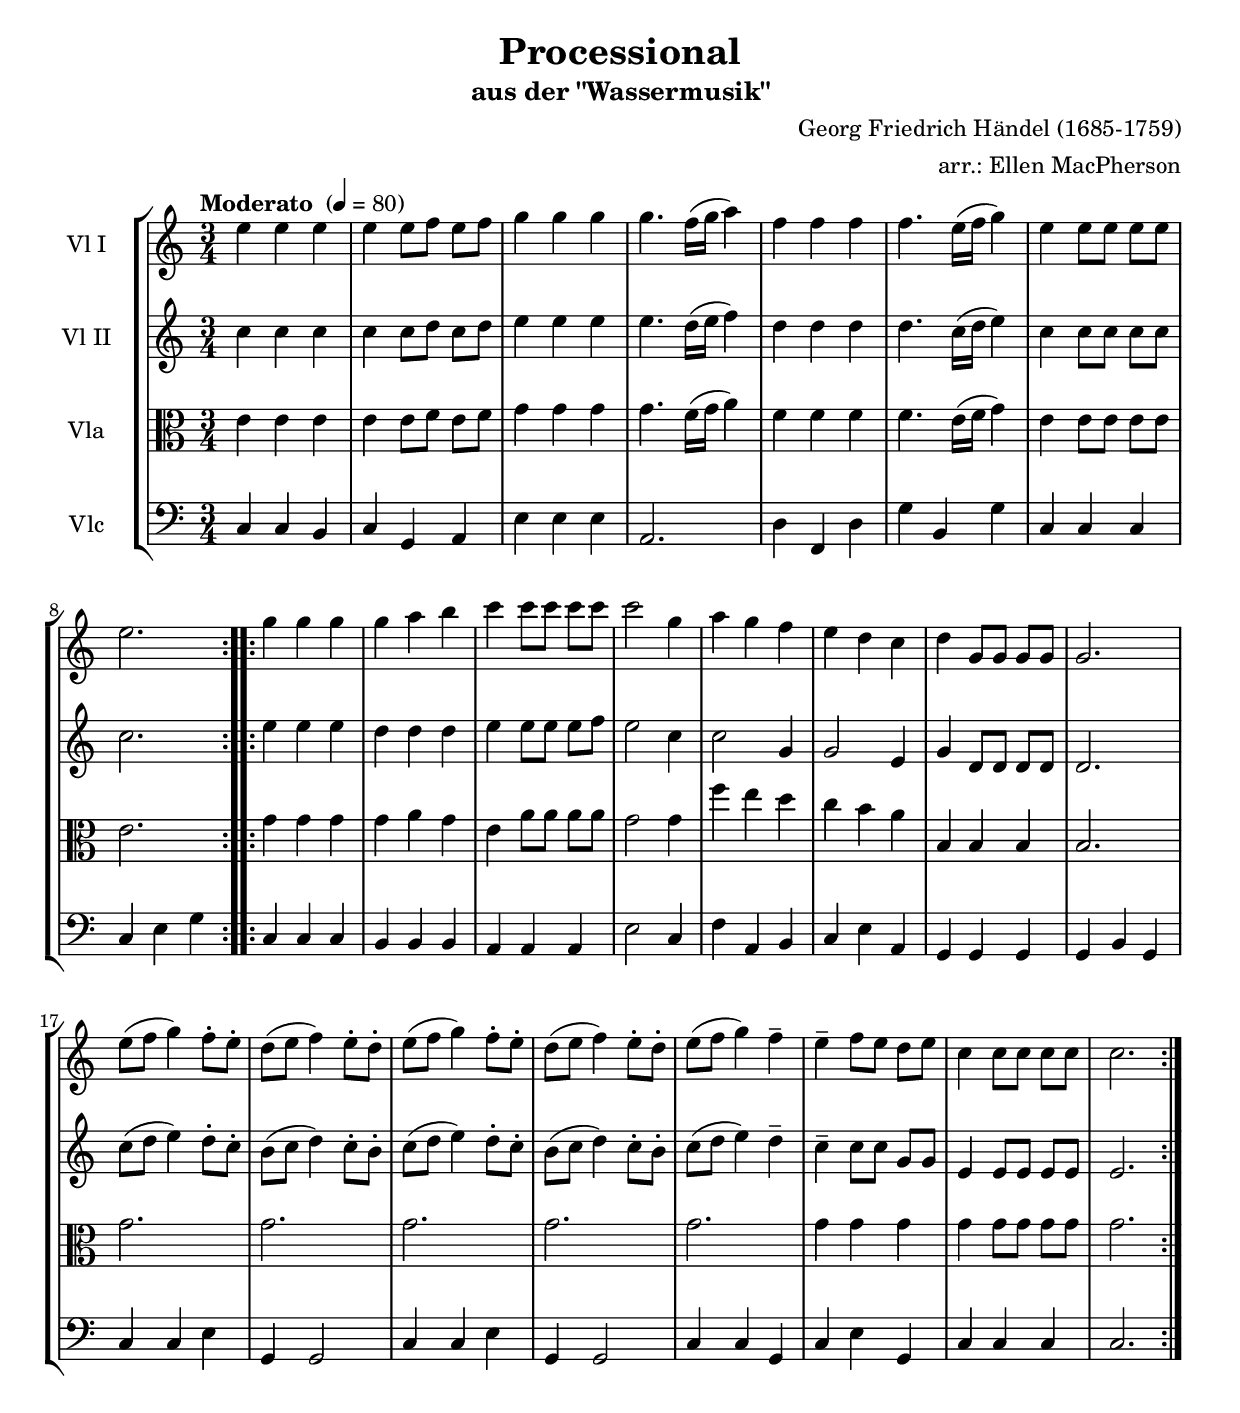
\version "2.14.2"
\include "deutsch.ly"

#(set-global-staff-size 20)

\header {
  title = "Processional"
  subtitle = "aus der \"Wassermusik\""
  composer = "Georg Friedrich Händel (1685-1759)"
  arranger = "arr.: Ellen MacPherson"
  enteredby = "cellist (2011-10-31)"
}

voiceconsts = {
 \key d \major
 \time 3/4
% \numericTimeSignature
 \compressFullBarRests
 \tempo "Moderato " 4=80
}

%minstr = "harpsichord"
mihi = "clarinet"
%minstr = "accordion"
milo = "bassoon"

moral = \markup \italic "molto rall."

va = \relative c'' {
  \voiceconsts
  \clef "treble"

  \repeat volta 2 {
    fis4 fis fis
    fis fis8[ g] fis g
    a4 a a
    a4. g16( a h4)
    g g g
    g4. fis16( g a4)

    fis fis8[ fis] fis fis
    fis2.
  }
  \repeat volta 2 {
    a4 a a
    a h cis
    d d8[ d] d d
    d2 a4

    h a g
    fis e d
    e a,8[ a] a a
    a2.
    fis'8( g a4) g8-. fis-.
    e( fis g4) fis8-. e-.

    fis( g a4) g8-. fis-.
    e( fis g4) fis8-. e-.
    fis( g a4) g--
    fis-- g8[ fis] e fis
    d4 d8[ d] d d
    d2.
  }
}

vb = \relative c'' {
  \voiceconsts
  \clef "treble"

  \repeat volta 2 {
    d4 d d
    d d8[ e] d e
    fis4 fis fis
    fis4. e16( fis g4)
    e e e
    e4. d16( e fis4)
    d d8[ d] d d

    d2.
  }
  \repeat volta 2 {
    fis4 fis fis
    e e e
    fis fis8[ fis] fis g
    fis2 d4
    d2 a4
    a2 fis4

    a e8[ e] e e
    e2.
    d'8( e fis4) e8-. d-.
    cis( d e4) d8-. cis-.
    d8( e fis4) e8-. d-.

    cis( d e4) d8-. cis-.
    d8( e fis4) e--
    d-- d8[ d] a a
    fis4 fis8[ fis] fis fis
    fis2.
  }
}

vc = \relative c' {
  \voiceconsts
  \clef "alto"

  \repeat volta 2 {
    fis4 fis fis
    fis fis8[ g] fis g
    a4 a a
    a4. g16( a h4)
    g g g
    g4. fis16( g a4)
    fis fis8[ fis] fis fis

    fis2.
  }
  \repeat volta 2 {
    a4 a a
    a h a
    fis h8[ h] h h
    a2 a4
    g' fis e
    d cis h

    cis, cis cis
    cis2.
    a'
    a
    a
    a

    a
    a4 a a
    a a8[ a] a a
    a2.
  }
}

vd = \relative c {
  \voiceconsts
  \clef "bass"

  \repeat volta 2 {
    d4 d cis
    d a h
    fis' fis fis
    h,2.
    e4 g, e'
    a cis, a'
    d, d d
    d fis a
  }
  \repeat volta 2 {
    d, d d
    cis cis cis
    h h h
    fis'2 d4
    g h, cis
    d fis h,

    a a a
    a cis a
    d d fis
    a, a2
    d4 d fis

    a, a2
    d4 d a
    d fis a,
    d d d
    d2.
  }
}


music = \new StaffGroup <<
      \new Staff {
	\set Staff.midiInstrument = \mihi
	\set Staff.instrumentName = #"Vl I"
	\transpose d c { \va }
      }

      \new Staff {
	\set Staff.midiInstrument = \mihi
	\set Staff.instrumentName = #"Vl II"
	\transpose d c { \vb }
      }

      \new Staff {
	\set Staff.midiInstrument = \mihi
	\set Staff.instrumentName = #"Vla"
	\transpose d c { \vc }
      }

      \new Staff {
	\set Staff.midiInstrument = \milo
	\set Staff.instrumentName = #"Vlc"
	\transpose d c { \vd }
      }
>>

\book {
  \score {
    \music
    \layout {}
  }

  \score {
    \unfoldRepeats \music

    \midi {
      \context {
        \Score
      }
    }
  }
}
